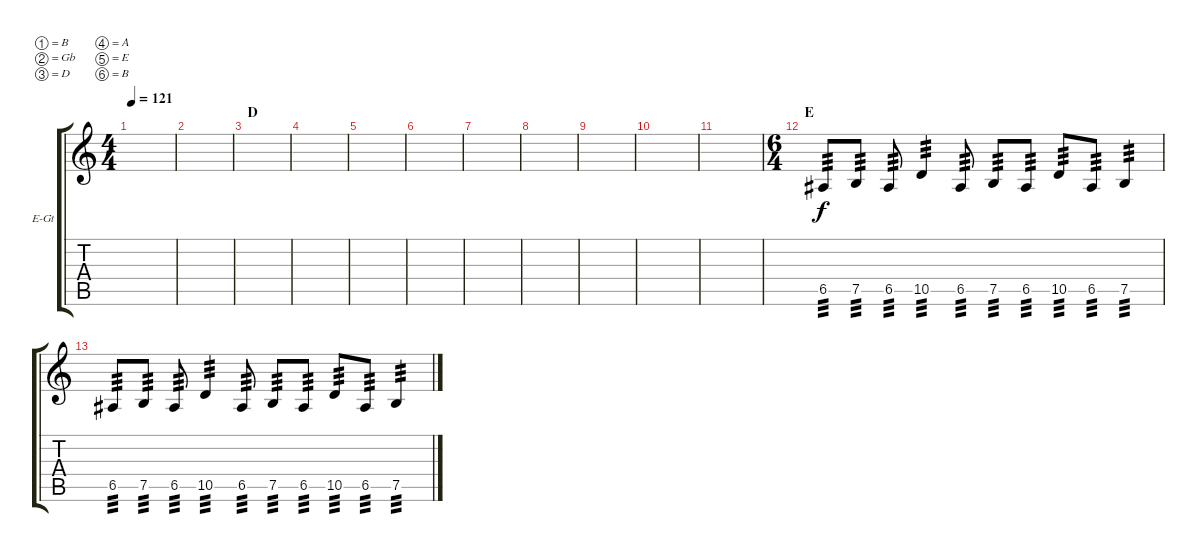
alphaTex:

\bracketExtendMode groupsimilarinstruments
\firstSystemTrackNameOrientation horizontal
\otherSystemsTrackNameOrientation horizontal
\track ("Electric Guitar" "E-Gt") {instrument distortionguitar}
\staff {score tabs}
\tuning (B3 Gb3 D3 A2 E2 B1)
\ts (4 4)
\tempo 121
\clef g2
\ks c
|
|
\section ("" "D")
|
|
|
|
|
|
|
|
|
\ts (6 4)
\section ("" "E")
6.5.8{tp 3 dy f} 7.5.8{tp 3} 6.5.8{tp 3} 10.5.4{tp 3} 6.5.8{tp 3} 7.5.8{tp 3} 6.5.8{tp 3} 10.5.8{tp 3} 6.5.8{tp 3} 7.5.4{tp 3} |
6.5.8{tp 3} 7.5.8{tp 3} 6.5.8{tp 3} 10.5.4{tp 3} 6.5.8{tp 3} 7.5.8{tp 3} 6.5.8{tp 3} 10.5.8{tp 3} 6.5.8{tp 3} 7.5.4{tp 3}
